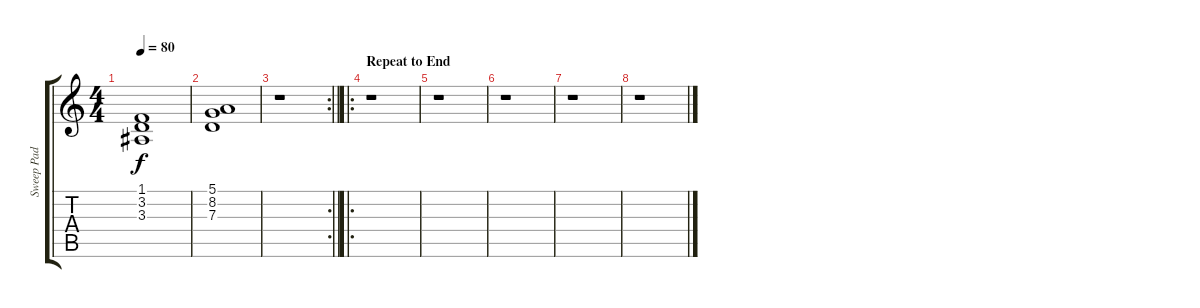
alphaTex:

\track ("Sweep Pad" "Sweep Pad") {instrument pad8sweep}
\staff {score tabs}
\tuning (E4 B3 G3 D3 A2 E2) {hide}
\ts (4 4)
\tempo 80
\clef g2
\ks c
(1.1 3.2 3.3).1{dy f} |
(5.1 8.2 7.3).1 |
\rc 2
\barLineRight lightlight
r.1 |
\ro
\section ("" "Repeat to End")
r.1 |
r.1 |
r.1 |
r.1 |
r.1
